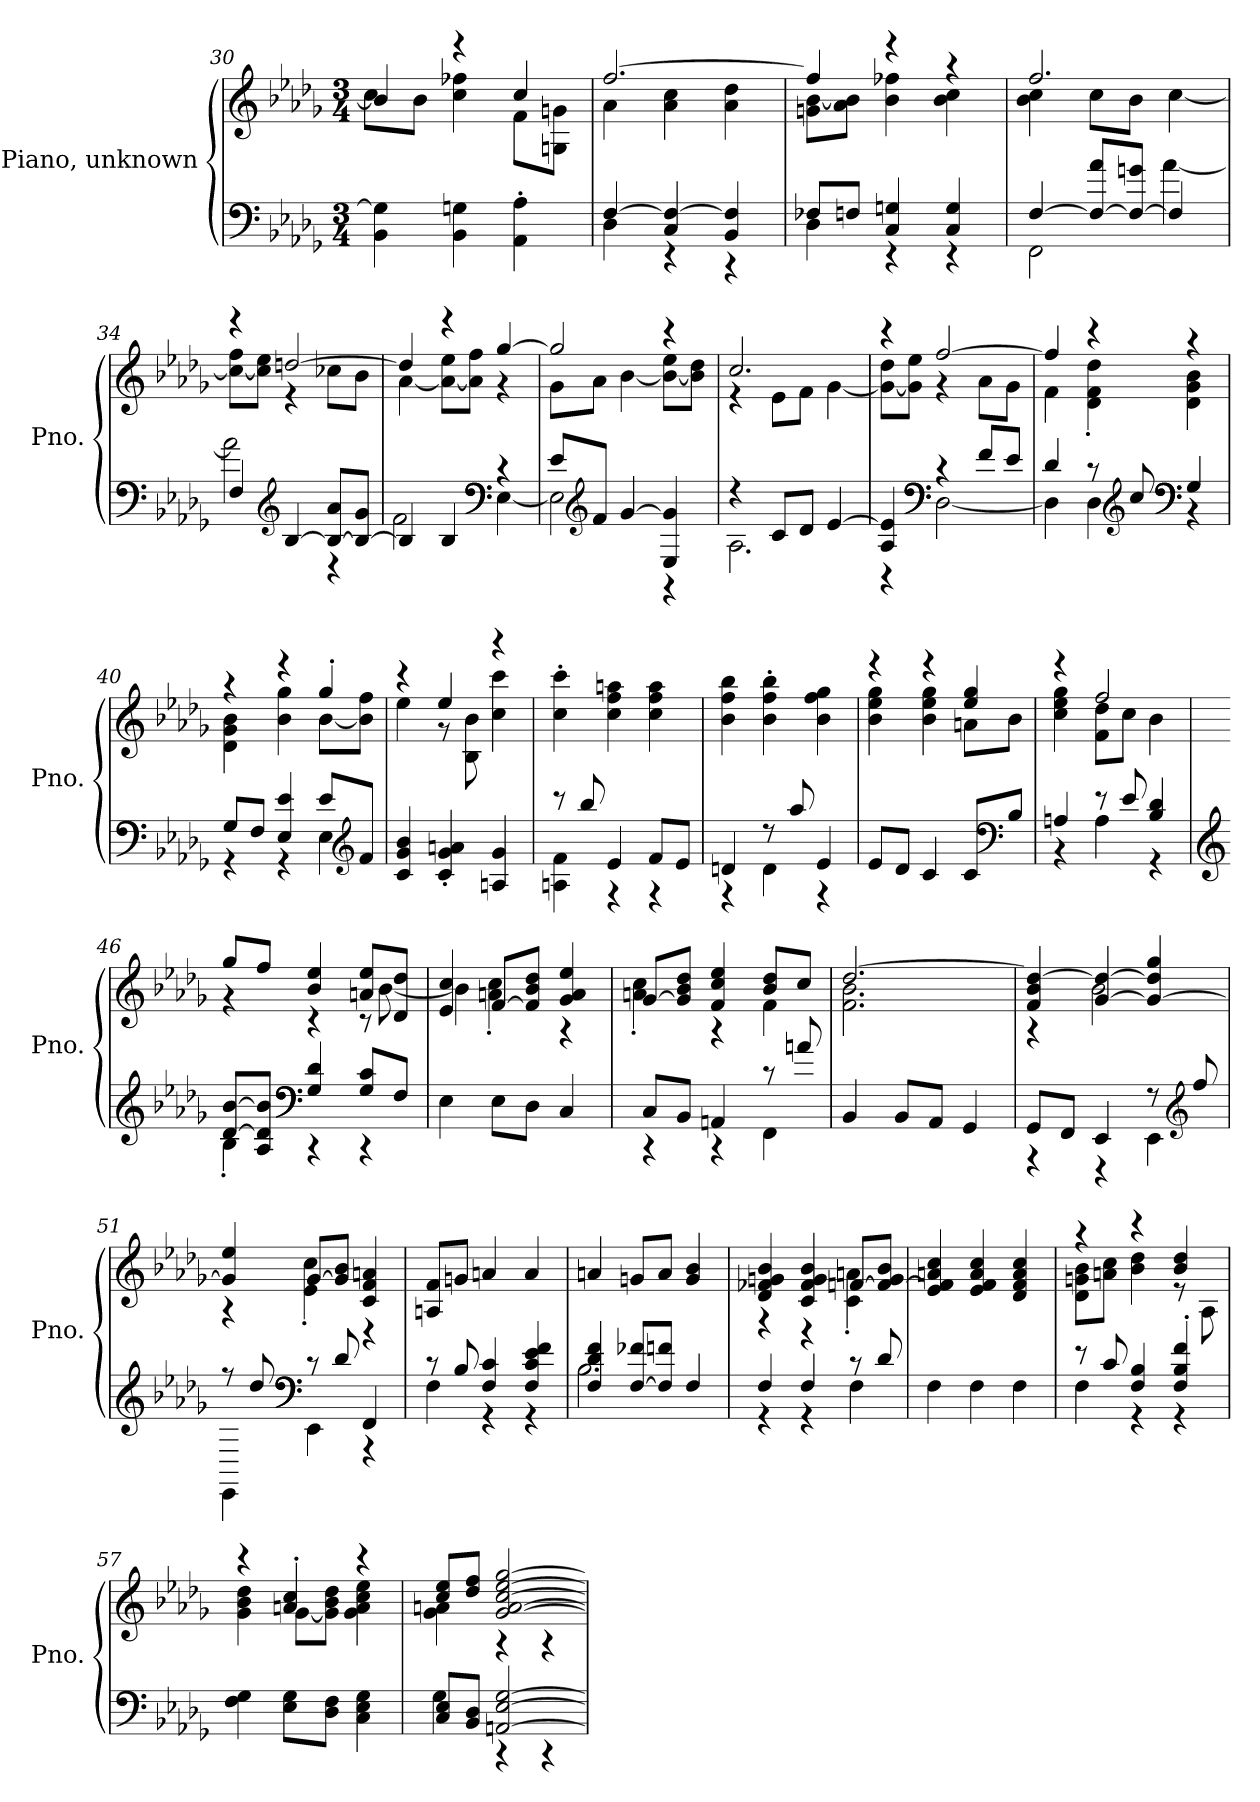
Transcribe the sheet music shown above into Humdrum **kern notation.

**kern	**kern
*part1	*part1
*staff2	*staff1
*I"Piano, unknown	*
*I'Pno.	*
*clefF4	*clefG2
*k[b-e-a-d-g-]	*k[b-e-a-d-g-]
*M3/4	*M3/4
=30	=30
*	*^
4BB-\ 4G-\]	4b-/]	8cc\L
.	.	8b-\J
4BB-\ 4Gn\	4r	4cc\ 4ff-X\
4AA-\' 4A-\'	4cc/	8f\L
.	.	8Gn\ 8gn\J
=31	=31	=31
*^	*	*
[4F/	4D-\	[2.ff/	4a-\
4C/ 4F/_	4r	.	4a-\ 4cc\
4BB-/ 4F/]	4r	.	4a-\ 4dd-\
=32	=32	=32	=32
8F-X/L	4D-\	4ff/]	8gn\ [8b-\L
8Fn/J	.	.	8a-\ 8b-\]J
4C/ 4Gn/	4r	4r	4b-\ 4ff-X\
4C/ 4G/	4r	4r	4b-\ 4cc\
=33	=33	=33	=33
[4F/	2FF\	2.ff/	4b-\ 4cc\
8F/_ 8a-/L	.	.	8cc\L
8F/_ 8gn/J	.	.	8b-\J
4F/]	[4a-\	.	[4cc\
!!LO:PB:g=z	!!
=34	=34	=34	=34
4F/	2a-\]	4r	8cc\_ 8ff\L
.	.	.	8cc\] 8ee-\J
*clefG2	*	*	*
[4B-/	.	[2ddn/	4r
8B-/_ 8a-/L	4r	.	8cc-X\L
8B-/_ 8g-/J	.	.	8b-\J
=35	=35	=35	=35
4B-/]	2f\	4dd/]	[4a-\
4B-/	.	4r	8a-\_ 8ee-\L
.	.	.	8a-\] 8ff\J
*clefF4	*	*	*
4r	[4E-\	[4gg-/	4r
=36	=36	=36	=36
8e-/L	2E-\]	2gg-/]	8g-\L
*clefG2	*	*	*
8f/J	.	.	8a-\J
[4g-/	.	.	[4b-\
4E-/ 4g-/]	4r	4r	8b-\_ 8ee-\L
.	.	.	8b-\] 8dd-\J
=37	=37	=37	=37
4r	2.A-\	2.cc/	4r
8c/L	.	.	8e-\L
8d-/J	.	.	8f\J
[4e-/	.	.	[4g-\
=38	=38	=38	=38
4A-/ 4e-/]	4r	4r	8g-\_ 8dd-\L
.	.	.	8g-\] 8ee-\J
*clefF4	*	*	*
4r	[2D-\	[2ff/	4r
8f/L	.	.	8a-\L
8e-/J	.	.	8g-\J
!!LO:LB:g=z	!!
=39	=39	=39	=39
4d-/	4D-\]	4ff/]	4f\
8r	4D-\	4r	4d-\' 4f\' 4dd-\'
*clefG2	*	*	*
8cc/	.	.	.
*clefF4	*	*	*
4G-/	4r	4r	4d-\ 4g-\ 4b-\
=40	=40	=40	=40
8G-/L	4r	4r	4d-\ 4g-\ 4b-\
8F/J	.	.	.
4E-/ 4e-/	4r	4r	4b-\ 4gg-\
8e-/L	4E-\	4gg-'/	[8b-\L
*clefG2	*	*	*
8f/J	.	.	8b-\] 8ff\J
*v	*v	*	*
=41	=41	=41
4c/ 4g-/ 4b-/	4r	4ee-\
4c/' 4g-/' 4an/'	4ee-/	8r
.	.	8B-\ 8b-\
4An/ 4g-/	4r	4cc\ 4ccc\
*	*v	*v
=42	=42
*^	*
8r	4An\ 4f\	4cc\' 4ccc\'
8bb-/	.	.
4e-/	4r	4cc\ 4ff\ 4aan\
8f/L	4r	4cc\ 4ff\ 4aa\
8e-/J	.	.
=43	=43	=43
4dn/	4r	4b-\ 4ff\ 4bb-\
8r	4d\	4b-\' 4ff\' 4bb-\'
8aa-/	.	.
4e-/	4r	4b-\ 4ff\ 4gg-\
*v	*v	*
!!LO:LB:g=z
=44	=44
*	*^
8e-/L	4r	4b-\ 4ee-\ 4gg-\
8d-/J	.	.
4c/	4r	4b-\ 4ee-\ 4gg-\
8c/L	4ee-/ 4gg-/	8an\L
*clefF4	*	*
8B-/J	.	8b-\J
=45	=45	=45
*^	*	*
4An/	4r	4r	4cc\ 4ee-\ 4gg-\
8r	4A\	2ff/	8f\ 8dd-\L
8e-/	.	.	8cc\J
4B-/ 4d-/	4r	.	4b-\
=46	=46	=46	=46
*clefG2	*	*	*
[8d-/ [8b-/L	4B-'\	8gg-/L	4r
8A-/ 8d-/] 8b-/]J	.	8ff/J	.
*clefF4	*	*	*
4G-/ 4d-/	4r	4b-/ 4ee-/	4r
8G-/ 8c/L	4r	8an/ 8ee-/L	8r
8F/J	.	8d-/ 8dd-/J	[8b-\
*v	*v	*	*
=47	=47	=47
4E-\	4e-/ 4cc/	4b-\]
8E-\L	[8f/L	4an\' 4cc\'
8D-\J	8f/] 8b-/ 8dd-/J	.
4C/	4g-/ 4a/ 4ee-/	4r
=48	=48	=48
*^	*	*
8C/L	4r	[8g-/L	4an\' 4cc\'
8BB-/J	.	8g-/] 8b-/ 8dd-/J	.
4AAn/	4r	4f/ 4cc/ 4ee-/	4r
8r	4FF\	8b-/ 8dd-/L	4f\
8an/	.	8cc/J	.
*v	*v	*	*
!!LO:LB:g=z	!!
=49	=49	=49
4BB-/	[2.dd-/	2.f\ 2.b-\
8BB-/L	.	.
8AA-/J	.	.
4GG-/	.	.
=50	=50	=50
*^	*	*
8GG-/L	4r	4f/ 4b-/ 4dd-/_	4r
8FF/J	.	.	.
4EE-/	4r	[4g-/ 4dd-/_	2b-\
8r	4EE-\	4g-/_ 4dd-/] 4gg-/	.
*clefG2	*	*	*
8ff/	.	.	.
=51	=51	=51	=51
8r	4EE-\	4g-/] 4ee-/	4r
8dd-/	.	.	.
*clefF4	*	*	*
8r	4EE-\	[8g-/L	4e-\' 4cc\'
8d-/	.	8g-/] 8b-/J	.
4FF/	4r	4c/ 4f/ 4an/	4r
*	*	*v	*v
=52	=52	=52
8r	4F\	8An/ 8f/L
8B-/	.	8gn/J
4F/ 4c/	4r	4an/
4F/ 4c/ 4e-/ 4f/	4r	4a/
=53	=53	=53
4F/ 4d-/ 4f/	2.B-\	4an/
[8F/ 8f-X/L	.	8gn/L
8F/] 8fn/J	.	8a/J
4F/	.	4g/ 4b-/
!!LO:LB:g=z
=54	=54	=54
*	*	*^
4F/	4r	4d-/ 4f-X/ 4gn/ 4b-/	4r
4F/	4r	4c/ 4f-/ 4g/ 4b-/	4r
8r	4F\	[8fn/L	4c\' 4an\'
8d-/	.	8f/_ 8g/ 8b-/J	.
*v	*v	*	*
*	*v	*v
=55	=55
4F\	4e-/ 4f/] 4an/ 4cc/
4F\	4e-/ 4f/ 4a/ 4cc/
4F\	4d-/ 4f/ 4a/ 4cc/
=56	=56
*^	*^
8r	4F\	4r	8d-\ 8gn\ 8b-\L
8c/	.	.	8an\ 8cc\J
4F/ 4B-/	4r	4r	4b-\ 4dd-\
4F/' 4B-/' 4f/'	4r	4b-/ 4dd-/	8r
.	.	.	8A-\
*v	*v	*	*
=57	=57	=57
4F\ 4G-\	4r	4g-\ 4b-\ 4dd-\
8E-\ 8G-\L	4an/' 4cc/'	[8g-\L
8D-\ 8F\J	.	8g-\] 8b-\ 8dd-\J
4C\ 4E-\ 4G-\	4r	4g-\ 4a\ 4cc\ 4ee-\
=58	=58	=58
*^	*	*
8C/ 8E-/L	4G-\	8cc/ 8ee-/L	4g-\ 4an\
8BB-/ 8D-/J	.	8dd-/ 8ff/J	.
[2AAn/ [2E-/ [2G-/	4r	[2g-/ [2a/ [2cc/ [2ee-/ [2gg-/	4r
.	4r	.	4r
*v	*v	*	*
*	*v	*v
=	=
*-	*-
